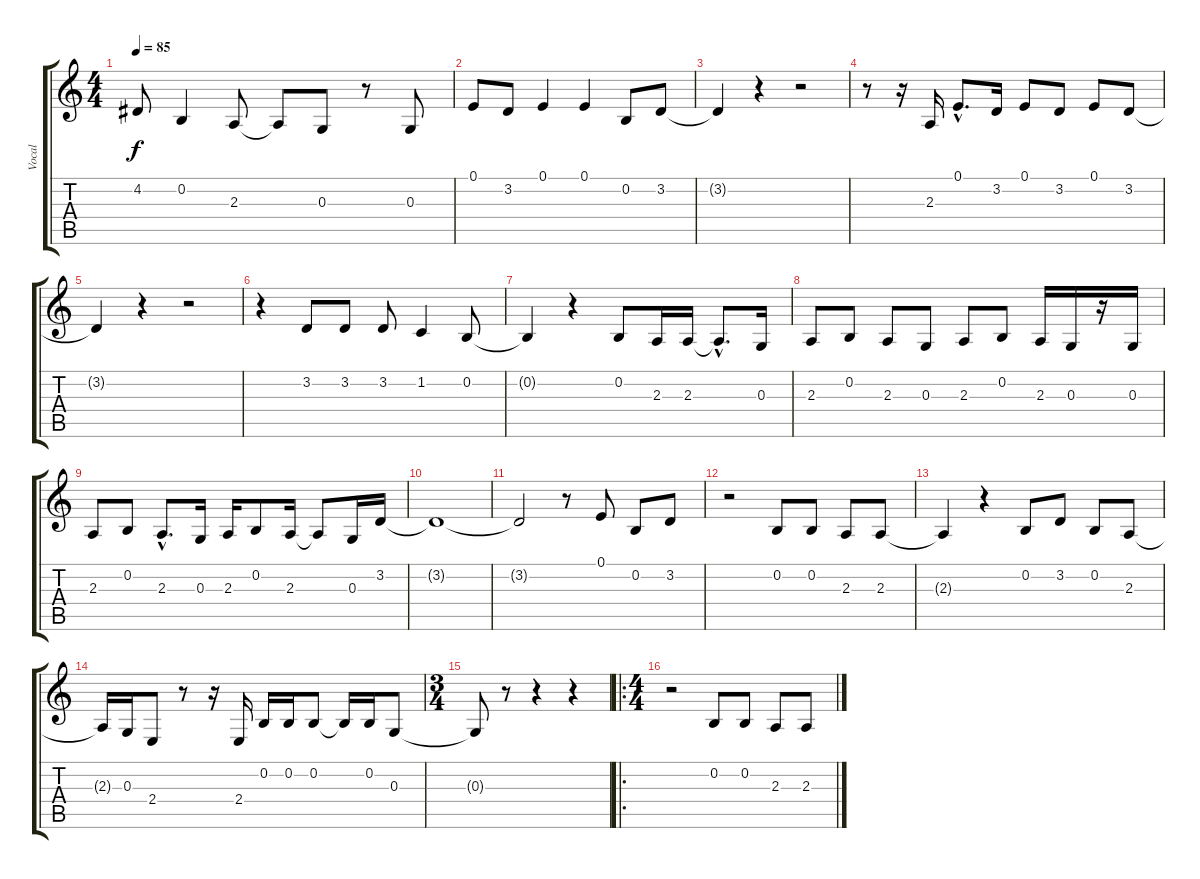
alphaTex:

\track ("Vocal" "Vocal") {instrument bassoon}
\staff {score tabs}
\tuning (E4 B3 G3 D3 A2 E2) {hide}
\ts (4 4)
\tempo 85
\clef g2
\ks c
4.2.8{dy f} 0.2.4 2.3.8 2.3{t}.8 0.3.8 r.8 0.3.8 |
0.1.8 3.2.8 0.1.4 0.1.4 0.2.8 3.2.8 |
3.2{t}.4 r.4 r.2 |
r.8 r.16 2.3.16 0.1{hac}.8{d} 3.2.16 0.1.8 3.2.8 0.1.8 3.2.8 |
3.2{t}.4 r.4 r.2 |
r.4 3.2.8 3.2.8 3.2.8 1.2.4 0.2.8 |
0.2{t}.4 r.4 0.2.8 2.3.16 2.3.16 2.3{hac t}.8{d} 0.3.16 |
2.3.8 0.2.8 2.3.8 0.3.8 2.3.8 0.2.8 2.3.16 0.3.16 r.16 0.3.16 |
2.3.8 0.2.8 2.3{hac}.8{d} 0.3.16 2.3.16 0.2.8 2.3.16 2.3{t}.8 0.3.16 3.2.16 |
3.2{t}.1 |
3.2{t}.2 r.8 0.1.8 0.2.8 3.2.8 |
r.2 0.2.8 0.2.8 2.3.8 2.3.8 |
2.3{t}.4 r.4 0.2.8 3.2.8 0.2.8 2.3.8 |
2.3{t}.16 0.3.16 2.4.8 r.8 r.16 2.4.16 0.2.16 0.2.16 0.2.8 0.2{t}.16 0.2.16 0.3.8 |
\ts (3 4)
0.3{t}.8 r.8 r.4 r.4 |
\ro
\ts (4 4)
r.2 0.2.8 0.2.8 2.3.8 2.3.8
